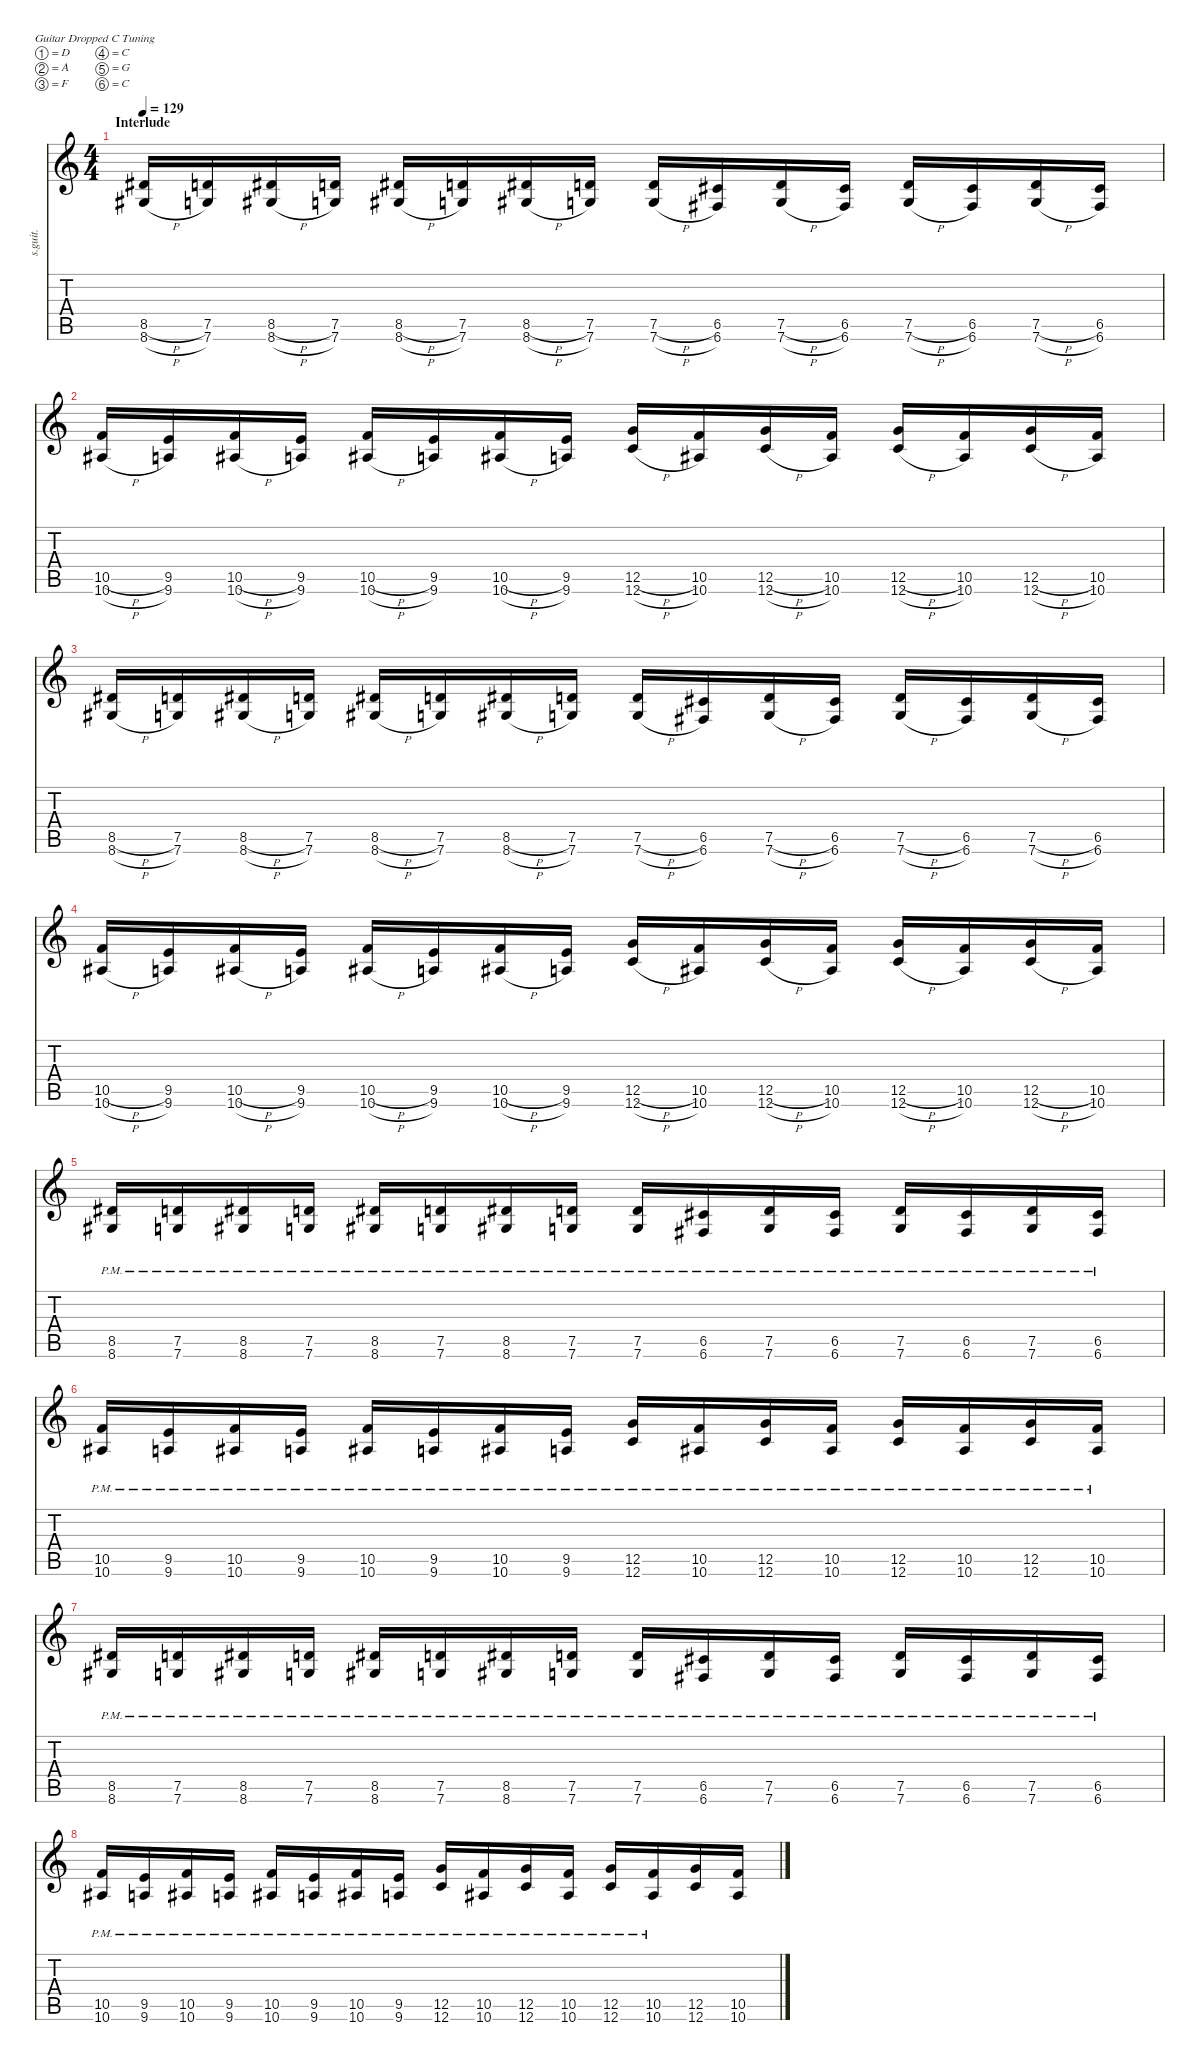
\defaultSystemsLayout 4
\hideDynamics
\bracketExtendMode nobrackets
\track ("Daron Malakian | Lead 1 (double track)" "s.guit.") {instrument distortionguitar}
\staff {score tabs}
\tuning (D4 A3 F3 C3 G2 C2)
\ts (4 4)
\section ("" "Interlude")
\tempo 129
\clef g2
\ks c
(8.5{h acc #} 8.6{h acc #}).16{lyrics (0 "") lyrics (1 "") lyrics (2 "") lyrics (3 "") lyrics (4 "") dy f} (7.5 7.6).16{lyrics (0 "") lyrics (1 "") lyrics (2 "") lyrics (3 "") lyrics (4 "")} (8.5{h acc #} 8.6{h acc #}).16{lyrics (0 "") lyrics (1 "") lyrics (2 "") lyrics (3 "") lyrics (4 "")} (7.5 7.6).16{lyrics (0 "") lyrics (1 "") lyrics (2 "") lyrics (3 "") lyrics (4 "")} (8.5{h acc #} 8.6{h acc #}).16{lyrics (0 "") lyrics (1 "") lyrics (2 "") lyrics (3 "") lyrics (4 "")} (7.5 7.6).16{lyrics (0 "") lyrics (1 "") lyrics (2 "") lyrics (3 "") lyrics (4 "")} (8.5{h acc #} 8.6{h acc #}).16{lyrics (0 "") lyrics (1 "") lyrics (2 "") lyrics (3 "") lyrics (4 "")} (7.5 7.6).16{lyrics (0 "") lyrics (1 "") lyrics (2 "") lyrics (3 "") lyrics (4 "")} (7.5{h} 7.6{h}).16{lyrics (0 "") lyrics (1 "") lyrics (2 "") lyrics (3 "") lyrics (4 "")} (6.5{acc #} 6.6{acc #}).16{lyrics (0 "") lyrics (1 "") lyrics (2 "") lyrics (3 "") lyrics (4 "")} (7.5{h} 7.6{h}).16{lyrics (0 "") lyrics (1 "") lyrics (2 "") lyrics (3 "") lyrics (4 "")} (6.5{acc #} 6.6{acc #}).16{lyrics (0 "") lyrics (1 "") lyrics (2 "") lyrics (3 "") lyrics (4 "")} (7.5{h} 7.6{h}).16{lyrics (0 "") lyrics (1 "") lyrics (2 "") lyrics (3 "") lyrics (4 "")} (6.5{acc #} 6.6{acc #}).16{lyrics (0 "") lyrics (1 "") lyrics (2 "") lyrics (3 "") lyrics (4 "")} (7.5{h} 7.6{h}).16{lyrics (0 "") lyrics (1 "") lyrics (2 "") lyrics (3 "") lyrics (4 "")} (6.5{acc #} 6.6{acc #}).16{lyrics (0 "") lyrics (1 "") lyrics (2 "") lyrics (3 "") lyrics (4 "")} |
(10.5{h} 10.6{h acc #}).16{lyrics (0 "") lyrics (1 "") lyrics (2 "") lyrics (3 "") lyrics (4 "")} (9.5 9.6).16{lyrics (0 "") lyrics (1 "") lyrics (2 "") lyrics (3 "") lyrics (4 "")} (10.5{h} 10.6{h acc #}).16{lyrics (0 "") lyrics (1 "") lyrics (2 "") lyrics (3 "") lyrics (4 "")} (9.5 9.6).16{lyrics (0 "") lyrics (1 "") lyrics (2 "") lyrics (3 "") lyrics (4 "")} (10.5{h} 10.6{h acc #}).16{lyrics (0 "") lyrics (1 "") lyrics (2 "") lyrics (3 "") lyrics (4 "")} (9.5 9.6).16{lyrics (0 "") lyrics (1 "") lyrics (2 "") lyrics (3 "") lyrics (4 "")} (10.5{h} 10.6{h acc #}).16{lyrics (0 "") lyrics (1 "") lyrics (2 "") lyrics (3 "") lyrics (4 "")} (9.5 9.6).16{lyrics (0 "") lyrics (1 "") lyrics (2 "") lyrics (3 "") lyrics (4 "")} (12.5{h} 12.6{h}).16{lyrics (0 "") lyrics (1 "") lyrics (2 "") lyrics (3 "") lyrics (4 "")} (10.5 10.6{acc #}).16{lyrics (0 "") lyrics (1 "") lyrics (2 "") lyrics (3 "") lyrics (4 "")} (12.5{h} 12.6{h}).16{lyrics (0 "") lyrics (1 "") lyrics (2 "") lyrics (3 "") lyrics (4 "")} (10.5 10.6{acc #}).16{lyrics (0 "") lyrics (1 "") lyrics (2 "") lyrics (3 "") lyrics (4 "")} (12.5{h} 12.6{h}).16{lyrics (0 "") lyrics (1 "") lyrics (2 "") lyrics (3 "") lyrics (4 "")} (10.5 10.6{acc #}).16{lyrics (0 "") lyrics (1 "") lyrics (2 "") lyrics (3 "") lyrics (4 "")} (12.5{h} 12.6{h}).16{lyrics (0 "") lyrics (1 "") lyrics (2 "") lyrics (3 "") lyrics (4 "")} (10.5 10.6{acc #}).16{lyrics (0 "") lyrics (1 "") lyrics (2 "") lyrics (3 "") lyrics (4 "")} |
(8.5{h acc #} 8.6{h acc #}).16{lyrics (0 "") lyrics (1 "") lyrics (2 "") lyrics (3 "") lyrics (4 "")} (7.5 7.6).16{lyrics (0 "") lyrics (1 "") lyrics (2 "") lyrics (3 "") lyrics (4 "")} (8.5{h acc #} 8.6{h acc #}).16{lyrics (0 "") lyrics (1 "") lyrics (2 "") lyrics (3 "") lyrics (4 "")} (7.5 7.6).16{lyrics (0 "") lyrics (1 "") lyrics (2 "") lyrics (3 "") lyrics (4 "")} (8.5{h acc #} 8.6{h acc #}).16{lyrics (0 "") lyrics (1 "") lyrics (2 "") lyrics (3 "") lyrics (4 "")} (7.5 7.6).16{lyrics (0 "") lyrics (1 "") lyrics (2 "") lyrics (3 "") lyrics (4 "")} (8.5{h acc #} 8.6{h acc #}).16{lyrics (0 "") lyrics (1 "") lyrics (2 "") lyrics (3 "") lyrics (4 "")} (7.5 7.6).16{lyrics (0 "") lyrics (1 "") lyrics (2 "") lyrics (3 "") lyrics (4 "")} (7.5{h} 7.6{h}).16{lyrics (0 "") lyrics (1 "") lyrics (2 "") lyrics (3 "") lyrics (4 "")} (6.5{acc #} 6.6{acc #}).16{lyrics (0 "") lyrics (1 "") lyrics (2 "") lyrics (3 "") lyrics (4 "")} (7.5{h} 7.6{h}).16{lyrics (0 "") lyrics (1 "") lyrics (2 "") lyrics (3 "") lyrics (4 "")} (6.5{acc #} 6.6{acc #}).16{lyrics (0 "") lyrics (1 "") lyrics (2 "") lyrics (3 "") lyrics (4 "")} (7.5{h} 7.6{h}).16{lyrics (0 "") lyrics (1 "") lyrics (2 "") lyrics (3 "") lyrics (4 "")} (6.5{acc #} 6.6{acc #}).16{lyrics (0 "") lyrics (1 "") lyrics (2 "") lyrics (3 "") lyrics (4 "")} (7.5{h} 7.6{h}).16{lyrics (0 "") lyrics (1 "") lyrics (2 "") lyrics (3 "") lyrics (4 "")} (6.5{acc #} 6.6{acc #}).16{lyrics (0 "") lyrics (1 "") lyrics (2 "") lyrics (3 "") lyrics (4 "")} |
(10.5{h} 10.6{h acc #}).16{lyrics (0 "") lyrics (1 "") lyrics (2 "") lyrics (3 "") lyrics (4 "")} (9.5 9.6).16{lyrics (0 "") lyrics (1 "") lyrics (2 "") lyrics (3 "") lyrics (4 "")} (10.5{h} 10.6{h acc #}).16{lyrics (0 "") lyrics (1 "") lyrics (2 "") lyrics (3 "") lyrics (4 "")} (9.5 9.6).16{lyrics (0 "") lyrics (1 "") lyrics (2 "") lyrics (3 "") lyrics (4 "")} (10.5{h} 10.6{h acc #}).16{lyrics (0 "") lyrics (1 "") lyrics (2 "") lyrics (3 "") lyrics (4 "")} (9.5 9.6).16{lyrics (0 "") lyrics (1 "") lyrics (2 "") lyrics (3 "") lyrics (4 "")} (10.5{h} 10.6{h acc #}).16{lyrics (0 "") lyrics (1 "") lyrics (2 "") lyrics (3 "") lyrics (4 "")} (9.5 9.6).16{lyrics (0 "") lyrics (1 "") lyrics (2 "") lyrics (3 "") lyrics (4 "")} (12.5{h} 12.6{h}).16{lyrics (0 "") lyrics (1 "") lyrics (2 "") lyrics (3 "") lyrics (4 "")} (10.5 10.6{acc #}).16{lyrics (0 "") lyrics (1 "") lyrics (2 "") lyrics (3 "") lyrics (4 "")} (12.5{h} 12.6{h}).16{lyrics (0 "") lyrics (1 "") lyrics (2 "") lyrics (3 "") lyrics (4 "")} (10.5 10.6{acc #}).16{lyrics (0 "") lyrics (1 "") lyrics (2 "") lyrics (3 "") lyrics (4 "")} (12.5{h} 12.6{h}).16{lyrics (0 "") lyrics (1 "") lyrics (2 "") lyrics (3 "") lyrics (4 "")} (10.5 10.6{acc #}).16{lyrics (0 "") lyrics (1 "") lyrics (2 "") lyrics (3 "") lyrics (4 "")} (12.5{h} 12.6{h}).16{lyrics (0 "") lyrics (1 "") lyrics (2 "") lyrics (3 "") lyrics (4 "")} (10.5 10.6{acc #}).16{lyrics (0 "") lyrics (1 "") lyrics (2 "") lyrics (3 "") lyrics (4 "")} |
(8.5{pm acc #} 8.6{pm acc #}).16{lyrics (0 "") lyrics (1 "") lyrics (2 "") lyrics (3 "") lyrics (4 "")} (7.5{pm} 7.6{pm}).16{lyrics (0 "") lyrics (1 "") lyrics (2 "") lyrics (3 "") lyrics (4 "")} (8.5{pm acc #} 8.6{pm acc #}).16{lyrics (0 "") lyrics (1 "") lyrics (2 "") lyrics (3 "") lyrics (4 "")} (7.5{pm} 7.6{pm}).16{lyrics (0 "") lyrics (1 "") lyrics (2 "") lyrics (3 "") lyrics (4 "")} (8.5{pm acc #} 8.6{pm acc #}).16{lyrics (0 "") lyrics (1 "") lyrics (2 "") lyrics (3 "") lyrics (4 "")} (7.5{pm} 7.6{pm}).16{lyrics (0 "") lyrics (1 "") lyrics (2 "") lyrics (3 "") lyrics (4 "")} (8.5{pm acc #} 8.6{pm acc #}).16{lyrics (0 "") lyrics (1 "") lyrics (2 "") lyrics (3 "") lyrics (4 "")} (7.5{pm} 7.6{pm}).16{lyrics (0 "") lyrics (1 "") lyrics (2 "") lyrics (3 "") lyrics (4 "")} (7.5{pm} 7.6{pm}).16{lyrics (0 "") lyrics (1 "") lyrics (2 "") lyrics (3 "") lyrics (4 "")} (6.5{pm acc #} 6.6{pm acc #}).16{lyrics (0 "") lyrics (1 "") lyrics (2 "") lyrics (3 "") lyrics (4 "")} (7.5{pm} 7.6{pm}).16{lyrics (0 "") lyrics (1 "") lyrics (2 "") lyrics (3 "") lyrics (4 "")} (6.5{pm acc #} 6.6{pm acc #}).16{lyrics (0 "") lyrics (1 "") lyrics (2 "") lyrics (3 "") lyrics (4 "")} (7.5{pm} 7.6{pm}).16{lyrics (0 "") lyrics (1 "") lyrics (2 "") lyrics (3 "") lyrics (4 "")} (6.5{pm acc #} 6.6{pm acc #}).16{lyrics (0 "") lyrics (1 "") lyrics (2 "") lyrics (3 "") lyrics (4 "")} (7.5{pm} 7.6{pm}).16{lyrics (0 "") lyrics (1 "") lyrics (2 "") lyrics (3 "") lyrics (4 "")} (6.5{pm acc #} 6.6{pm acc #}).16{lyrics (0 "") lyrics (1 "") lyrics (2 "") lyrics (3 "") lyrics (4 "")} |
(10.5{pm} 10.6{pm acc #}).16{lyrics (0 "") lyrics (1 "") lyrics (2 "") lyrics (3 "") lyrics (4 "")} (9.5{pm} 9.6{pm}).16{lyrics (0 "") lyrics (1 "") lyrics (2 "") lyrics (3 "") lyrics (4 "")} (10.5{pm} 10.6{pm acc #}).16{lyrics (0 "") lyrics (1 "") lyrics (2 "") lyrics (3 "") lyrics (4 "")} (9.5{pm} 9.6{pm}).16{lyrics (0 "") lyrics (1 "") lyrics (2 "") lyrics (3 "") lyrics (4 "")} (10.5{pm} 10.6{pm acc #}).16{lyrics (0 "") lyrics (1 "") lyrics (2 "") lyrics (3 "") lyrics (4 "")} (9.5{pm} 9.6{pm}).16{lyrics (0 "") lyrics (1 "") lyrics (2 "") lyrics (3 "") lyrics (4 "")} (10.5{pm} 10.6{pm acc #}).16{lyrics (0 "") lyrics (1 "") lyrics (2 "") lyrics (3 "") lyrics (4 "")} (9.5{pm} 9.6{pm}).16{lyrics (0 "") lyrics (1 "") lyrics (2 "") lyrics (3 "") lyrics (4 "")} (12.5{pm} 12.6{pm}).16{lyrics (0 "") lyrics (1 "") lyrics (2 "") lyrics (3 "") lyrics (4 "")} (10.5{pm} 10.6{pm acc #}).16{lyrics (0 "") lyrics (1 "") lyrics (2 "") lyrics (3 "") lyrics (4 "")} (12.5{pm} 12.6{pm}).16{lyrics (0 "") lyrics (1 "") lyrics (2 "") lyrics (3 "") lyrics (4 "")} (10.5{pm} 10.6{pm acc #}).16{lyrics (0 "") lyrics (1 "") lyrics (2 "") lyrics (3 "") lyrics (4 "")} (12.5{pm} 12.6{pm}).16{lyrics (0 "") lyrics (1 "") lyrics (2 "") lyrics (3 "") lyrics (4 "")} (10.5{pm} 10.6{pm acc #}).16{lyrics (0 "") lyrics (1 "") lyrics (2 "") lyrics (3 "") lyrics (4 "")} (12.5{pm} 12.6{pm}).16{lyrics (0 "") lyrics (1 "") lyrics (2 "") lyrics (3 "") lyrics (4 "")} (10.5{pm} 10.6{pm acc #}).16{lyrics (0 "") lyrics (1 "") lyrics (2 "") lyrics (3 "") lyrics (4 "")} |
(8.5{pm acc #} 8.6{pm acc #}).16{lyrics (0 "") lyrics (1 "") lyrics (2 "") lyrics (3 "") lyrics (4 "")} (7.5{pm} 7.6{pm}).16{lyrics (0 "") lyrics (1 "") lyrics (2 "") lyrics (3 "") lyrics (4 "")} (8.5{pm acc #} 8.6{pm acc #}).16{lyrics (0 "") lyrics (1 "") lyrics (2 "") lyrics (3 "") lyrics (4 "")} (7.5{pm} 7.6{pm}).16{lyrics (0 "") lyrics (1 "") lyrics (2 "") lyrics (3 "") lyrics (4 "")} (8.5{pm acc #} 8.6{pm acc #}).16{lyrics (0 "") lyrics (1 "") lyrics (2 "") lyrics (3 "") lyrics (4 "")} (7.5{pm} 7.6{pm}).16{lyrics (0 "") lyrics (1 "") lyrics (2 "") lyrics (3 "") lyrics (4 "")} (8.5{pm acc #} 8.6{pm acc #}).16{lyrics (0 "") lyrics (1 "") lyrics (2 "") lyrics (3 "") lyrics (4 "")} (7.5{pm} 7.6{pm}).16{lyrics (0 "") lyrics (1 "") lyrics (2 "") lyrics (3 "") lyrics (4 "")} (7.5{pm} 7.6{pm}).16{lyrics (0 "") lyrics (1 "") lyrics (2 "") lyrics (3 "") lyrics (4 "")} (6.5{pm acc #} 6.6{pm acc #}).16{lyrics (0 "") lyrics (1 "") lyrics (2 "") lyrics (3 "") lyrics (4 "")} (7.5{pm} 7.6{pm}).16{lyrics (0 "") lyrics (1 "") lyrics (2 "") lyrics (3 "") lyrics (4 "")} (6.5{pm acc #} 6.6{pm acc #}).16{lyrics (0 "") lyrics (1 "") lyrics (2 "") lyrics (3 "") lyrics (4 "")} (7.5{pm} 7.6{pm}).16{lyrics (0 "") lyrics (1 "") lyrics (2 "") lyrics (3 "") lyrics (4 "")} (6.5{pm acc #} 6.6{pm acc #}).16{lyrics (0 "") lyrics (1 "") lyrics (2 "") lyrics (3 "") lyrics (4 "")} (7.5{pm} 7.6{pm}).16{lyrics (0 "") lyrics (1 "") lyrics (2 "") lyrics (3 "") lyrics (4 "")} (6.5{pm acc #} 6.6{pm acc #}).16{lyrics (0 "") lyrics (1 "") lyrics (2 "") lyrics (3 "") lyrics (4 "")} |
(10.5{pm} 10.6{pm acc #}).16{lyrics (0 "") lyrics (1 "") lyrics (2 "") lyrics (3 "") lyrics (4 "")} (9.5{pm} 9.6{pm}).16{lyrics (0 "") lyrics (1 "") lyrics (2 "") lyrics (3 "") lyrics (4 "")} (10.5{pm} 10.6{pm acc #}).16{lyrics (0 "") lyrics (1 "") lyrics (2 "") lyrics (3 "") lyrics (4 "")} (9.5{pm} 9.6{pm}).16{lyrics (0 "") lyrics (1 "") lyrics (2 "") lyrics (3 "") lyrics (4 "")} (10.5{pm} 10.6{pm acc #}).16{lyrics (0 "") lyrics (1 "") lyrics (2 "") lyrics (3 "") lyrics (4 "")} (9.5{pm} 9.6{pm}).16{lyrics (0 "") lyrics (1 "") lyrics (2 "") lyrics (3 "") lyrics (4 "")} (10.5{pm} 10.6{pm acc #}).16{lyrics (0 "") lyrics (1 "") lyrics (2 "") lyrics (3 "") lyrics (4 "")} (9.5{pm} 9.6{pm}).16{lyrics (0 "") lyrics (1 "") lyrics (2 "") lyrics (3 "") lyrics (4 "")} (12.5{pm} 12.6{pm}).16{lyrics (0 "") lyrics (1 "") lyrics (2 "") lyrics (3 "") lyrics (4 "")} (10.5{pm} 10.6{pm acc #}).16{lyrics (0 "") lyrics (1 "") lyrics (2 "") lyrics (3 "") lyrics (4 "")} (12.5{pm} 12.6{pm}).16{lyrics (0 "") lyrics (1 "") lyrics (2 "") lyrics (3 "") lyrics (4 "")} (10.5{pm} 10.6{pm acc #}).16{lyrics (0 "") lyrics (1 "") lyrics (2 "") lyrics (3 "") lyrics (4 "")} (12.5{pm} 12.6{pm}).16{lyrics (0 "") lyrics (1 "") lyrics (2 "") lyrics (3 "") lyrics (4 "")} (10.5{pm} 10.6{pm acc #}).16{lyrics (0 "") lyrics (1 "") lyrics (2 "") lyrics (3 "") lyrics (4 "")} (12.5 12.6).16{lyrics (0 "") lyrics (1 "") lyrics (2 "") lyrics (3 "") lyrics (4 "")} (10.5 10.6{acc #}).16{lyrics (0 "") lyrics (1 "") lyrics (2 "") lyrics (3 "") lyrics (4 "")}
